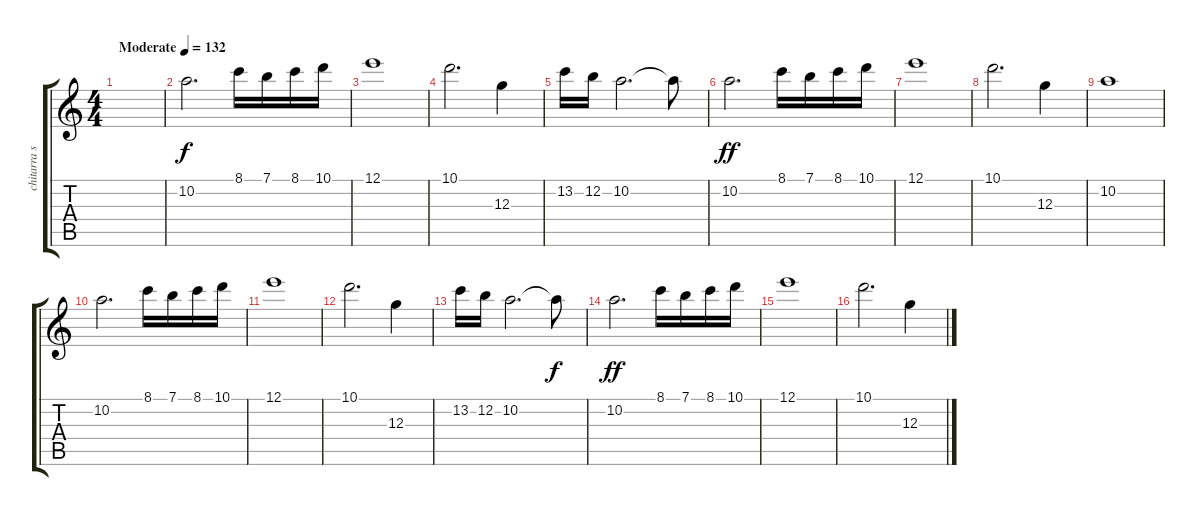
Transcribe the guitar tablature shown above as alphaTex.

\track ("chitarra solo" "chitarra s") {instrument distortionguitar}
\staff {score tabs}
\tuning (E4 B3 G3 D3 A2 E2) {hide}
\ts (4 4)
\tempo (132 "Moderate")
\clef g2
\ks c
|
10.2.2{d} 8.1.16 7.1.16 8.1.16 10.1.16 |
12.1.1 |
10.1.2{d} 12.3.4 |
13.2.16 12.2.16 10.2.2{d} 10.2{t}.8{dy f} |
10.2.2{d dy ff} 8.1.16 7.1.16 8.1.16 10.1.16 |
12.1.1 |
10.1.2{d} 12.3.4 |
10.2.1 |
10.2.2{d} 8.1.16 7.1.16 8.1.16 10.1.16 |
12.1.1 |
10.1.2{d} 12.3.4 |
13.2.16 12.2.16 10.2.2{d} 10.2{t}.8{dy f} |
10.2.2{d dy ff} 8.1.16 7.1.16 8.1.16 10.1.16 |
12.1.1 |
10.1.2{d} 12.3.4
